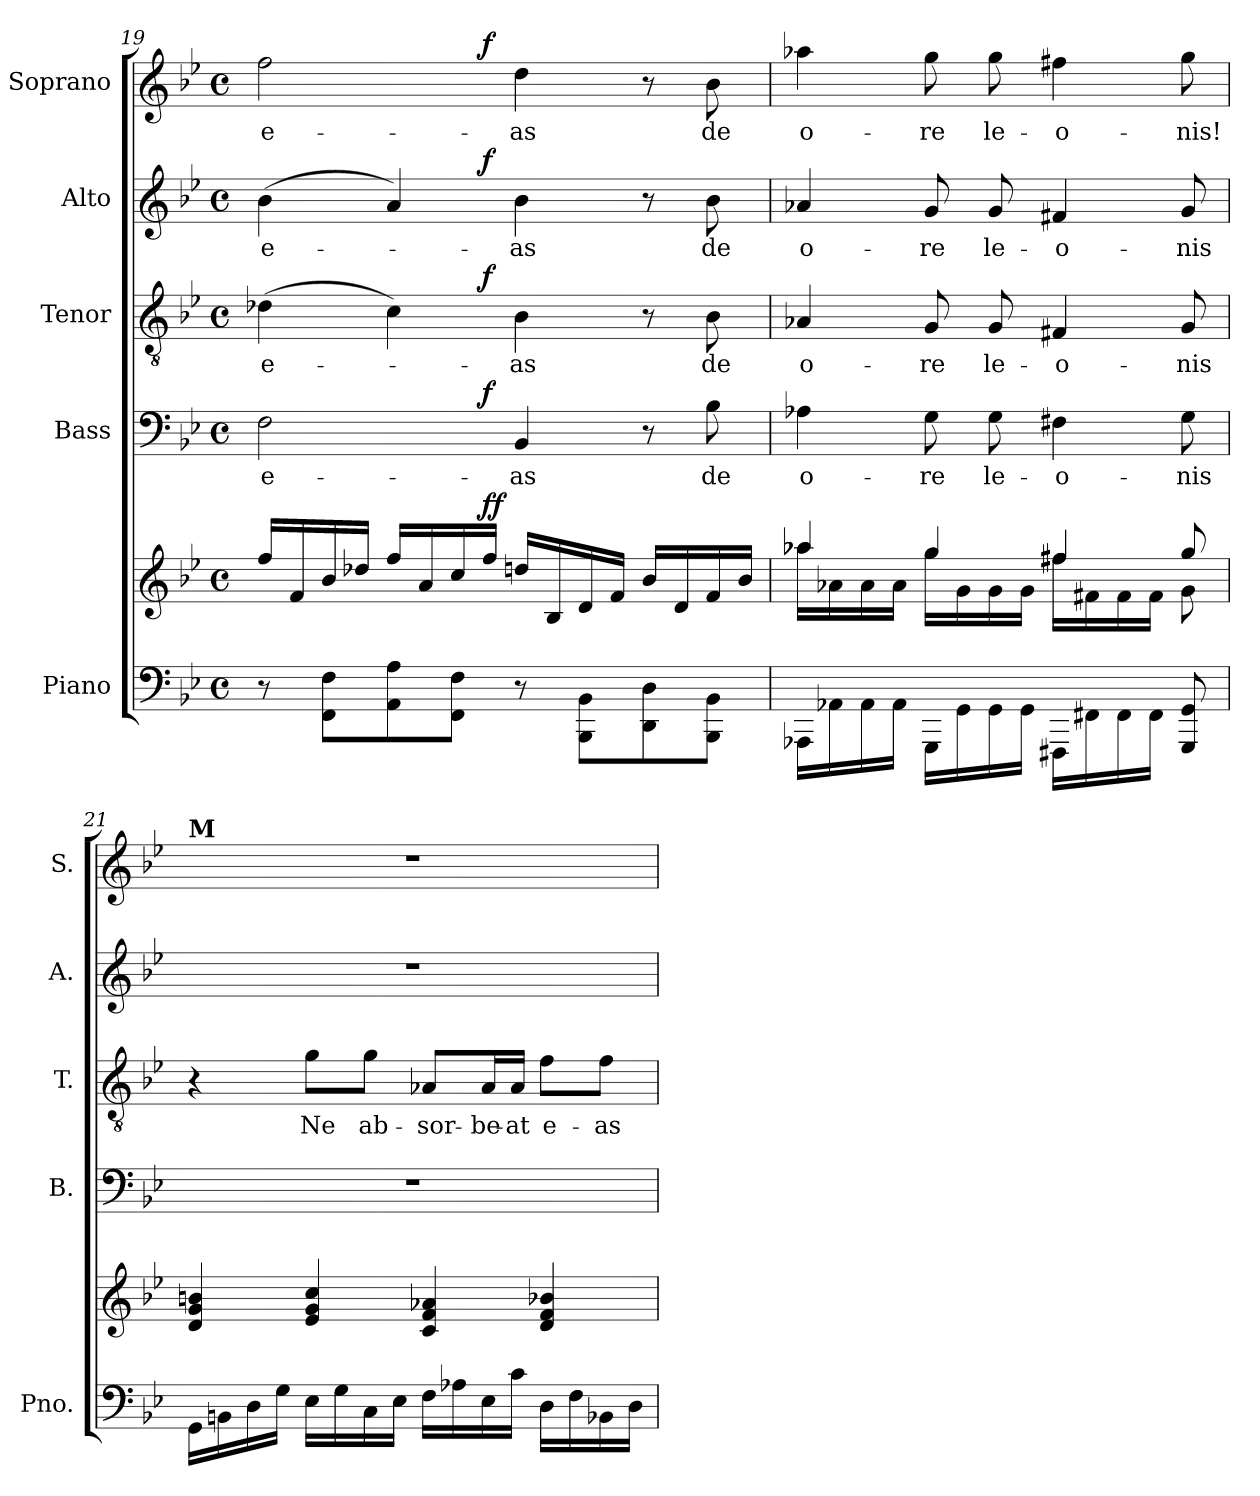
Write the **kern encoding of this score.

**kern	**kern	**dynam	**kern	**text	**dynam	**kern	**text	**dynam	**kern	**text	**dynam	**kern	**text	**dynam
*part5	*part5	*part5	*part4	*part4	*part4	*part3	*part3	*part3	*part2	*part2	*part2	*part1	*part1	*part1
*staff6	*staff5	*staff5/6	*staff4	*staff4	*staff4	*staff3	*staff3	*staff3	*staff2	*staff2	*staff2	*staff1	*staff1	*staff1
*I"Piano	*	*	*I"Bass	*	*	*I"Tenor	*	*	*I"Alto	*	*	*I"Soprano	*	*
*I'Pno.	*	*	*I'B.	*	*	*I'T.	*	*	*I'A.	*	*	*I'S.	*	*
!!LO:PB:g=z
*clefF4	*clefG2	*	*clefF4	*	*	*clefGv2	*	*	*clefG2	*	*	*clefG2	*	*
*k[b-e-]	*k[b-e-]	*	*k[b-e-]	*	*	*k[b-e-]	*	*	*k[b-e-]	*	*	*k[b-e-]	*	*
*B-:	*B-:	*	*B-:	*	*	*B-:	*	*	*B-:	*	*	*B-:	*	*
*M4/4	*M4/4	*	*M4/4	*	*	*M4/4	*	*	*M4/4	*	*	*M4/4	*	*
*met(c)	*met(c)	*	*met(c)	*	*	*met(c)	*	*	*met(c)	*	*	*met(c)	*	*
=19	=19	=19	=19	=19	=19	=19	=19	=19	=19	=19	=19	=19	=19	=19
!	!	!	!	!LO:LY:b	!	!	!LO:LY:b	!	!	!LO:LY:b	!	!	!LO:LY:b	!
*	*	*	*^	*	*	*^	*	*	*^	*	*	*^	*	*
8r	16ff/LL	.	2F\	4..ryy	e-	.	(>4d-X\	4..ryy	e-	.	(>4b-\	4..ryy	e-	.	2ff\	4..ryy	e-	.
.	16f/	.	.	.	.	.	.	.	.	.	.	.	.	.	.	.	.	.
8FF\ 8F\L	16b-/	.	.	.	.	.	.	.	.	.	.	.	.	.	.	.	.	.
.	16dd-X/JJ	.	.	.	.	.	.	.	.	.	.	.	.	.	.	.	.	.
8AA\ 8A\	16ff/LL	.	.	.	.	.	4c\)	.	.	.	4a/)	.	.	.	.	.	.	.
.	16a/	.	.	.	.	.	.	.	.	.	.	.	.	.	.	.	.	.
8FF\ 8F\J	16cc/	.	.	.	.	.	.	.	.	.	.	.	.	.	.	.	.	.
!	!	!LO:DY:b	!	!	!	!	!	!	!	!	!	!	!	!	!	!	!	!
!	!	!LO:DY:n=1:a	!	!	!	!LO:DY:a	!	!	!	!LO:DY:a	!	!	!	!LO:DY:a	!	!	!	!LO:DY:a
.	16ff/JJ	f f	.	2ryy	.	f	.	2ryy	.	f	.	2ryy	.	f	.	2ryy	.	f
!	!	!	!	!	!LO:LY:b	!	!	!	!LO:LY:b	!	!	!	!LO:LY:b	!	!	!	!LO:LY:b	!
8r	16ddn/LL	.	4BB-/	.	-as	.	4B-\	.	-as	.	4b-\	.	-as	.	4dd\	.	-as	.
.	16B-/	.	.	.	.	.	.	.	.	.	.	.	.	.	.	.	.	.
8BBB-\ 8BB-\L	16d/	.	.	.	.	.	.	.	.	.	.	.	.	.	.	.	.	.
.	16f/JJ	.	.	.	.	.	.	.	.	.	.	.	.	.	.	.	.	.
8DD\ 8D\	16b-/LL	.	8r	.	.	.	8r	.	.	.	8r	.	.	.	8r	.	.	.
.	16d/	.	.	.	.	.	.	.	.	.	.	.	.	.	.	.	.	.
!	!	!	!	!	!LO:LY:b	!	!	!	!LO:LY:b	!	!	!	!LO:LY:b	!	!	!	!LO:LY:b	!
8BBB-\ 8BB-\J	16f/	.	8B-\	.	de	.	8B-\	.	de	.	8b-\	.	de	.	8b-\	.	de	.
.	16b-/JJ	.	.	16ryy	.	.	.	16ryy	.	.	.	16ryy	.	.	.	16ryy	.	.
=20	=20	=20	=20	=20	=20	=20	=20	=20	=20	=20	=20	=20	=20	=20	=20	=20	=20	=20
*	*^	*	*	*	*	*	*	*	*	*	*	*	*	*	*	*	*	*
!	!	!	!	!	!	!LO:LY:b	!	!	!	!LO:LY:b	!	!	!	!LO:LY:b	!	!	!	!LO:LY:b	!
*	*	*	*	*v	*v	*	*	*	*	*	*	*v	*v	*	*	*v	*v	*	*
*	*	*	*	*	*	*	*v	*v	*	*	*	*	*	*	*	*
16AAA-X\LL	4aa-X/	16aa-\LL	.	4A-X\	o-	.	4A-X/	o-	.	4a-X/	o-	.	4aa-X\	o-	.
16AA-X\	.	16a-X\	.	.	.	.	.	.	.	.	.	.	.	.	.
16AA-\	.	16a-\	.	.	.	.	.	.	.	.	.	.	.	.	.
16AA-\JJ	.	16a-\JJ	.	.	.	.	.	.	.	.	.	.	.	.	.
!	!	!	!	!	!LO:LY:b	!	!	!LO:LY:b	!	!	!LO:LY:b	!	!	!LO:LY:b	!
16GGG\LL	4gg/	16gg\LL	.	8G\	-re	.	8G/	-re	.	8g/	-re	.	8gg\	-re	.
16GG\	.	16g\	.	.	.	.	.	.	.	.	.	.	.	.	.
!	!	!	!	!	!LO:LY:b	!	!	!LO:LY:b	!	!	!LO:LY:b	!	!	!LO:LY:b	!
16GG\	.	16g\	.	8G\	le-	.	8G/	le-	.	8g/	le-	.	8gg\	le-	.
16GG\JJ	.	16g\JJ	.	.	.	.	.	.	.	.	.	.	.	.	.
!	!	!	!	!	!LO:LY:b	!	!	!LO:LY:b	!	!	!LO:LY:b	!	!	!LO:LY:b	!
16FFF#X\LL	4ff#X/	16ff#\LL	.	4F#X\	-o-	.	4F#X/	-o-	.	4f#X/	-o-	.	4ff#X\	-o-	.
16FF#X\	.	16f#X\	.	.	.	.	.	.	.	.	.	.	.	.	.
16FF#\	.	16f#\	.	.	.	.	.	.	.	.	.	.	.	.	.
16FF#\JJ	.	16f#\JJ	.	.	.	.	.	.	.	.	.	.	.	.	.
!	!	!	!	!	!LO:LY:b	!	!	!LO:LY:b	!	!	!LO:LY:b	!	!	!LO:LY:b	!
8GGG/ 8GG/	8gg/	8g\	.	8G\	-nis	.	8G/	-nis	.	8g/	-nis	.	8gg\	-nis!	.
=21	=21	=21	=21	=21	=21	=21	=21	=21	=21	=21	=21	=21	=21	=21	=21
!	!	!	!	!	!	!	!	!	!	!	!	!	!LO:TX:a:B:t=M	!	!
*	*v	*v	*	*	*	*	*	*	*	*	*	*	*	*	*
16GG\LL	4d/ 4g/ 4bn/	.	1r	.	.	4r	.	.	1r	.	.	1r	.	.
16BBn\	.	.	.	.	.	.	.	.	.	.	.	.	.	.
16D\	.	.	.	.	.	.	.	.	.	.	.	.	.	.
16G\JJ	.	.	.	.	.	.	.	.	.	.	.	.	.	.
!	!	!	!	!	!	!	!LO:LY:b	!	!	!	!	!	!	!
16E-\LL	4e-/ 4g/ 4cc/	.	.	.	.	8g\L	Ne	.	.	.	.	.	.	.
16G\	.	.	.	.	.	.	.	.	.	.	.	.	.	.
!	!	!	!	!	!	!	!LO:LY:b	!	!	!	!	!	!	!
16C\	.	.	.	.	.	8g\J	ab-	.	.	.	.	.	.	.
16E-\JJ	.	.	.	.	.	.	.	.	.	.	.	.	.	.
!	!	!	!	!	!	!	!LO:LY:b	!	!	!	!	!	!	!
16F\LL	4c/ 4f/ 4a-X/	.	.	.	.	8A-X/L	-sor-	.	.	.	.	.	.	.
16A-X\	.	.	.	.	.	.	.	.	.	.	.	.	.	.
!	!	!	!	!	!	!	!LO:LY:b	!	!	!	!	!	!	!
16E-\	.	.	.	.	.	16A-/L	-be-	.	.	.	.	.	.	.
!	!	!	!	!	!	!	!LO:LY:b	!	!	!	!	!	!	!
16c\JJ	.	.	.	.	.	16A-/JJ	-at	.	.	.	.	.	.	.
!	!	!	!	!	!	!	!LO:LY:b	!	!	!	!	!	!	!
16D\LL	4d/ 4f/ 4b-X/	.	.	.	.	8f\L	e-	.	.	.	.	.	.	.
16F\	.	.	.	.	.	.	.	.	.	.	.	.	.	.
!	!	!	!	!	!	!	!LO:LY:b	!	!	!	!	!	!	!
16BB-X\	.	.	.	.	.	8f\J	-as	.	.	.	.	.	.	.
16D\JJ	.	.	.	.	.	.	.	.	.	.	.	.	.	.
=	=	=	=	=	=	=	=	=	=	=	=	=	=	=
*-	*-	*-	*-	*-	*-	*-	*-	*-	*-	*-	*-	*-	*-	*-
